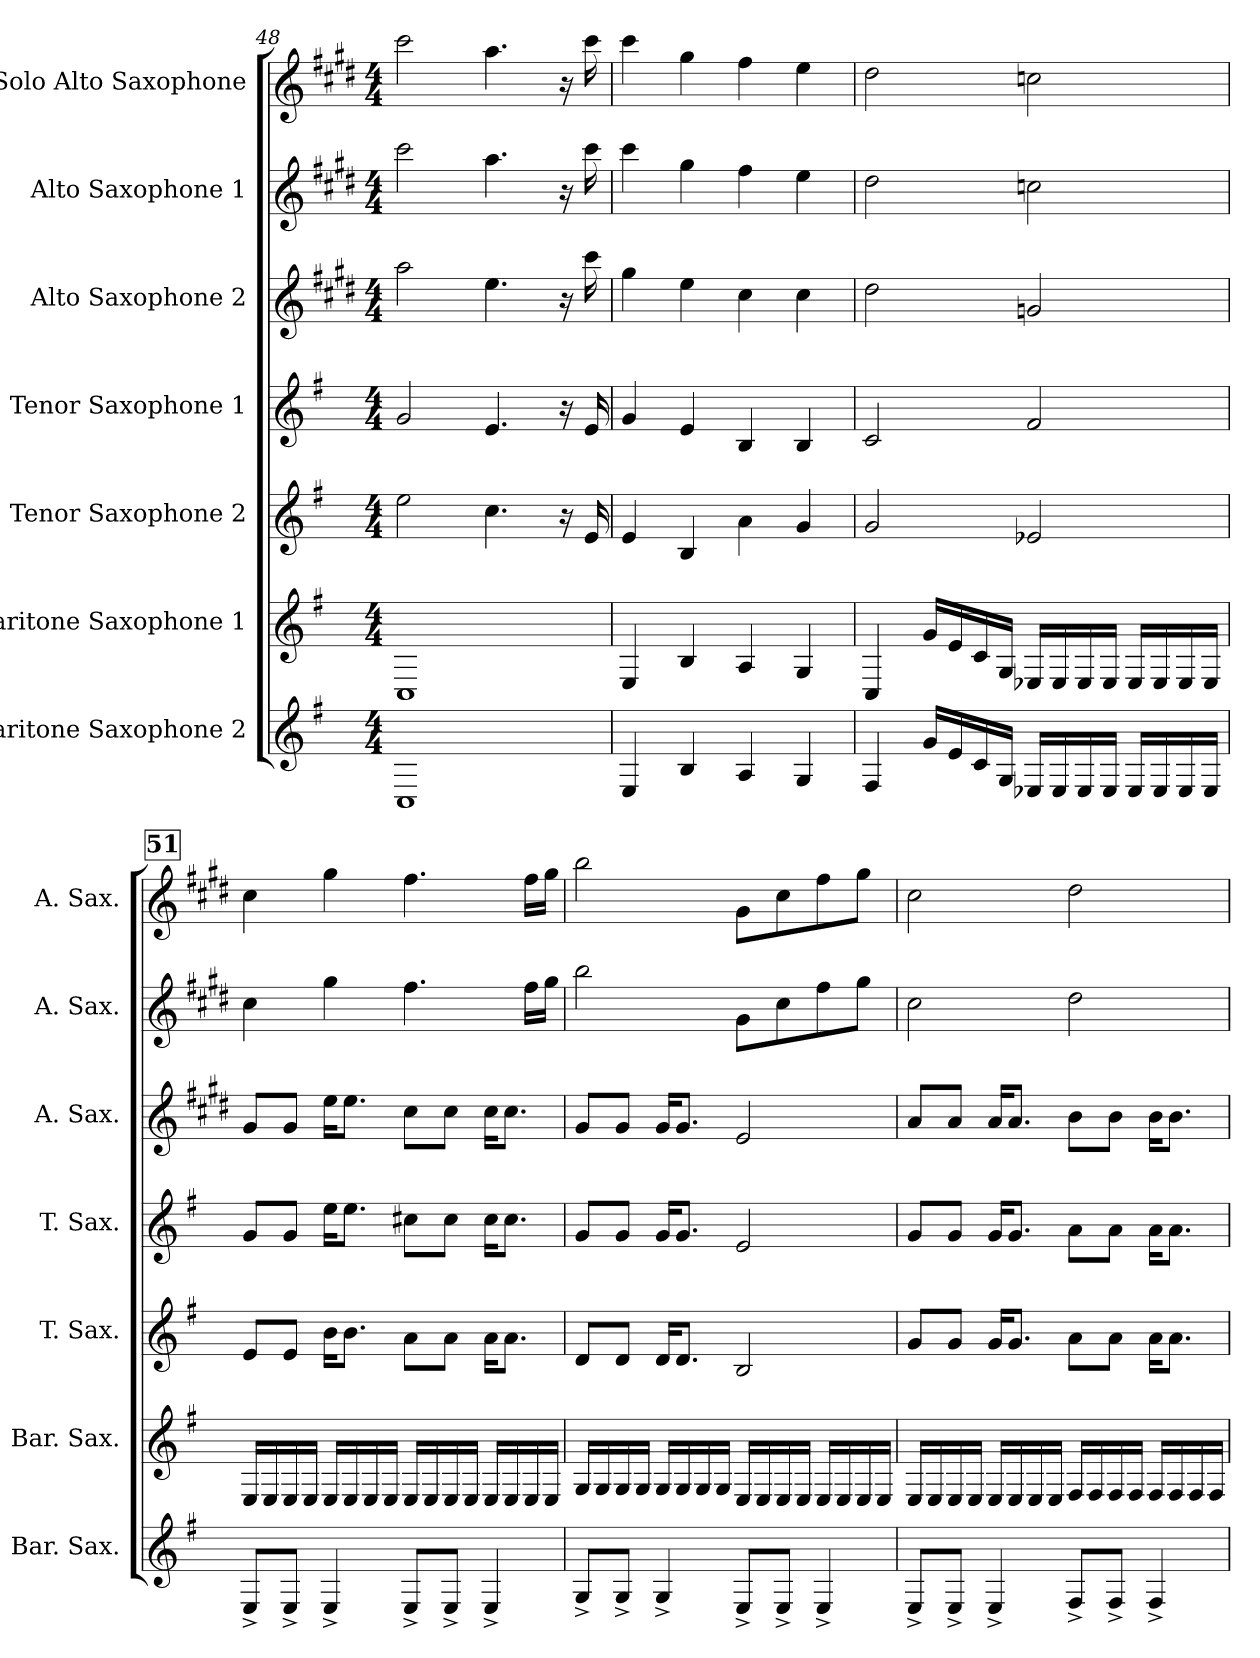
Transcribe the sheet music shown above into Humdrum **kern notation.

**kern	**kern	**kern	**kern	**kern	**kern	**kern
*part7	*part6	*part5	*part4	*part3	*part2	*part1
*staff7	*staff6	*staff5	*staff4	*staff3	*staff2	*staff1
*I"Baritone Saxophone 2	*I"Baritone Saxophone 1	*I"Tenor Saxophone 2	*I"Tenor Saxophone 1	*I"Alto Saxophone 2	*I"Alto Saxophone 1	*I"Solo Alto Saxophone
*I'Bar. Sax.	*I'Bar. Sax.	*I'T. Sax.	*I'T. Sax.	*I'A. Sax.	*I'A. Sax.	*I'A. Sax.
!!LO:PB:g=z
*clefG2	*clefG2	*clefG2	*clefG2	*clefG2	*clefG2	*clefG2
*ITrd12c21	*ITrd12c21	*ITrd8c14	*ITrd8c14	*ITrd5c9	*ITrd5c9	*ITrd5c9
*k[f#]	*k[f#]	*k[f#]	*k[f#]	*k[f#]	*k[f#]	*k[f#]
*M4/4	*M4/4	*M4/4	*M4/4	*M4/4	*M4/4	*M4/4
=48	=48	=48	=48	=48	=48	=48
1CC	1CC	2e\	2G/	2cc\	2ee\	2ee\
.	.	4.c\	4.E/	4.g\	4.cc\	4.cc\
.	.	16r	16r	16r	16r	16r
.	.	16E/	16E/	16ee\	16ee\	16ee\
=49	=49	=49	=49	=49	=49	=49
4EE/	4EE/	4E/	4G/	4b\	4ee\	4ee\
4BB/	4BB/	4BB/	4E/	4g\	4b\	4b\
4AA/	4AA/	4A\	4BB/	4e\	4a\	4a\
4GG/	4GG/	4G/	4BB/	4e\	4g\	4g\
=50	=50	=50	=50	=50	=50	=50
4FF#/	4CC/	2G/	2C/	2f#\	2f#\	2f#\
16G/LL	16G/LL	.	.	.	.	.
16E/	16E/	.	.	.	.	.
16C/	16C/	.	.	.	.	.
16GG/JJ	16GG/JJ	.	.	.	.	.
16EE-X/LL	16EE-X/LL	2E-X/	2F#/	2B-X/	2e-X\	2e-X\
16EE-/	16EE-/	.	.	.	.	.
16EE-/	16EE-/	.	.	.	.	.
16EE-/JJ	16EE-/JJ	.	.	.	.	.
16EE-/LL	16EE-/LL	.	.	.	.	.
16EE-/	16EE-/	.	.	.	.	.
16EE-/	16EE-/	.	.	.	.	.
16EE-/JJ	16EE-/JJ	.	.	.	.	.
!!LO:PB:g=z
!!LO:REH:place=s1:a:B:fs=14:t=51
=51	=51	=51	=51	=51	=51	=51
8EE^/L	16EE/LL	8E/L	8G/L	8B/L	4e\	4e\
.	16EE/	.	.	.	.	.
8EE^/J	16EE/	8E/J	8G/J	8B/J	.	.
.	16EE/JJ	.	.	.	.	.
4EE^/	16EE/LL	16B\KL	16e\KL	16g\KL	4b\	4b\
.	16EE/	8.B\J	8.e\J	8.g\J	.	.
.	16EE/	.	.	.	.	.
.	16EE/JJ	.	.	.	.	.
8EE^/L	16EE/LL	8A\L	8c#X\L	8e\L	4.a\	4.a\
.	16EE/	.	.	.	.	.
8EE^/J	16EE/	8A\J	8c#\J	8e\J	.	.
.	16EE/JJ	.	.	.	.	.
4EE^/	16EE/LL	16A\KL	16c#\KL	16e\KL	.	.
.	16EE/	8.A\J	8.c#\J	8.e\J	.	.
.	16EE/	.	.	.	16a\LL	16a\LL
.	16EE/JJ	.	.	.	16b\JJ	16b\JJ
=52	=52	=52	=52	=52	=52	=52
8GG^/L	16GG/LL	8D/L	8G/L	8B/L	2dd\	2dd\
.	16GG/	.	.	.	.	.
8GG^/J	16GG/	8D/J	8G/J	8B/J	.	.
.	16GG/JJ	.	.	.	.	.
4GG^/	16GG/LL	16D/KL	16G/KL	16B/KL	.	.
.	16GG/	8.D/J	8.G/J	8.B/J	.	.
.	16GG/	.	.	.	.	.
.	16GG/JJ	.	.	.	.	.
8EE^/L	16EE/LL	2BB/	2E/	2G/	8B\L	8B\L
.	16EE/	.	.	.	.	.
8EE^/J	16EE/	.	.	.	8e\	8e\
.	16EE/JJ	.	.	.	.	.
4EE^/	16EE/LL	.	.	.	8a\	8a\
.	16EE/	.	.	.	.	.
.	16EE/	.	.	.	8b\J	8b\J
.	16EE/JJ	.	.	.	.	.
!!LO:PB:g=z
=53	=53	=53	=53	=53	=53	=53
8EE^/L	16EE/LL	8G/L	8G/L	8c/L	2e\	2e\
.	16EE/	.	.	.	.	.
8EE^/J	16EE/	8G/J	8G/J	8c/J	.	.
.	16EE/JJ	.	.	.	.	.
4EE^/	16EE/LL	16G/KL	16G/KL	16c/KL	.	.
.	16EE/	8.G/J	8.G/J	8.c/J	.	.
.	16EE/	.	.	.	.	.
.	16EE/JJ	.	.	.	.	.
8FF#^/L	16FF#/LL	8A\L	8A\L	8d\L	2f#\	2f#\
.	16FF#/	.	.	.	.	.
8FF#^/J	16FF#/	8A\J	8A\J	8d\J	.	.
.	16FF#/JJ	.	.	.	.	.
4FF#^/	16FF#/LL	16A\KL	16A\KL	16d\KL	.	.
.	16FF#/	8.A\J	8.A\J	8.d\J	.	.
.	16FF#/	.	.	.	.	.
.	16FF#/JJ	.	.	.	.	.
=	=	=	=	=	=	=
*-	*-	*-	*-	*-	*-	*-
